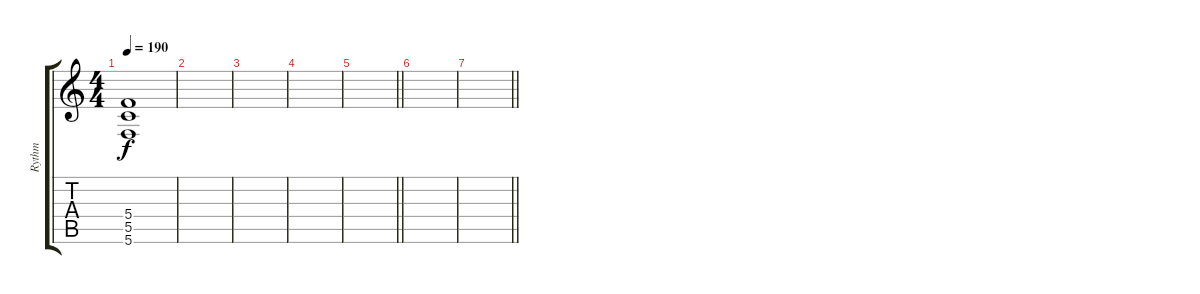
\track ("Rythm" "Rythm") {instrument distortionguitar}
\staff {score tabs}
\tuning (D4 A3 F3 C3 G2 C2) {hide}
\ts (4 4)
\tempo 190
\clef g2
\ks c
(5.4{t} 5.5{t} 5.6{t}).1{dy f} |
|
|
|
\barLineRight lightlight
|
|
\barLineRight lightlight
